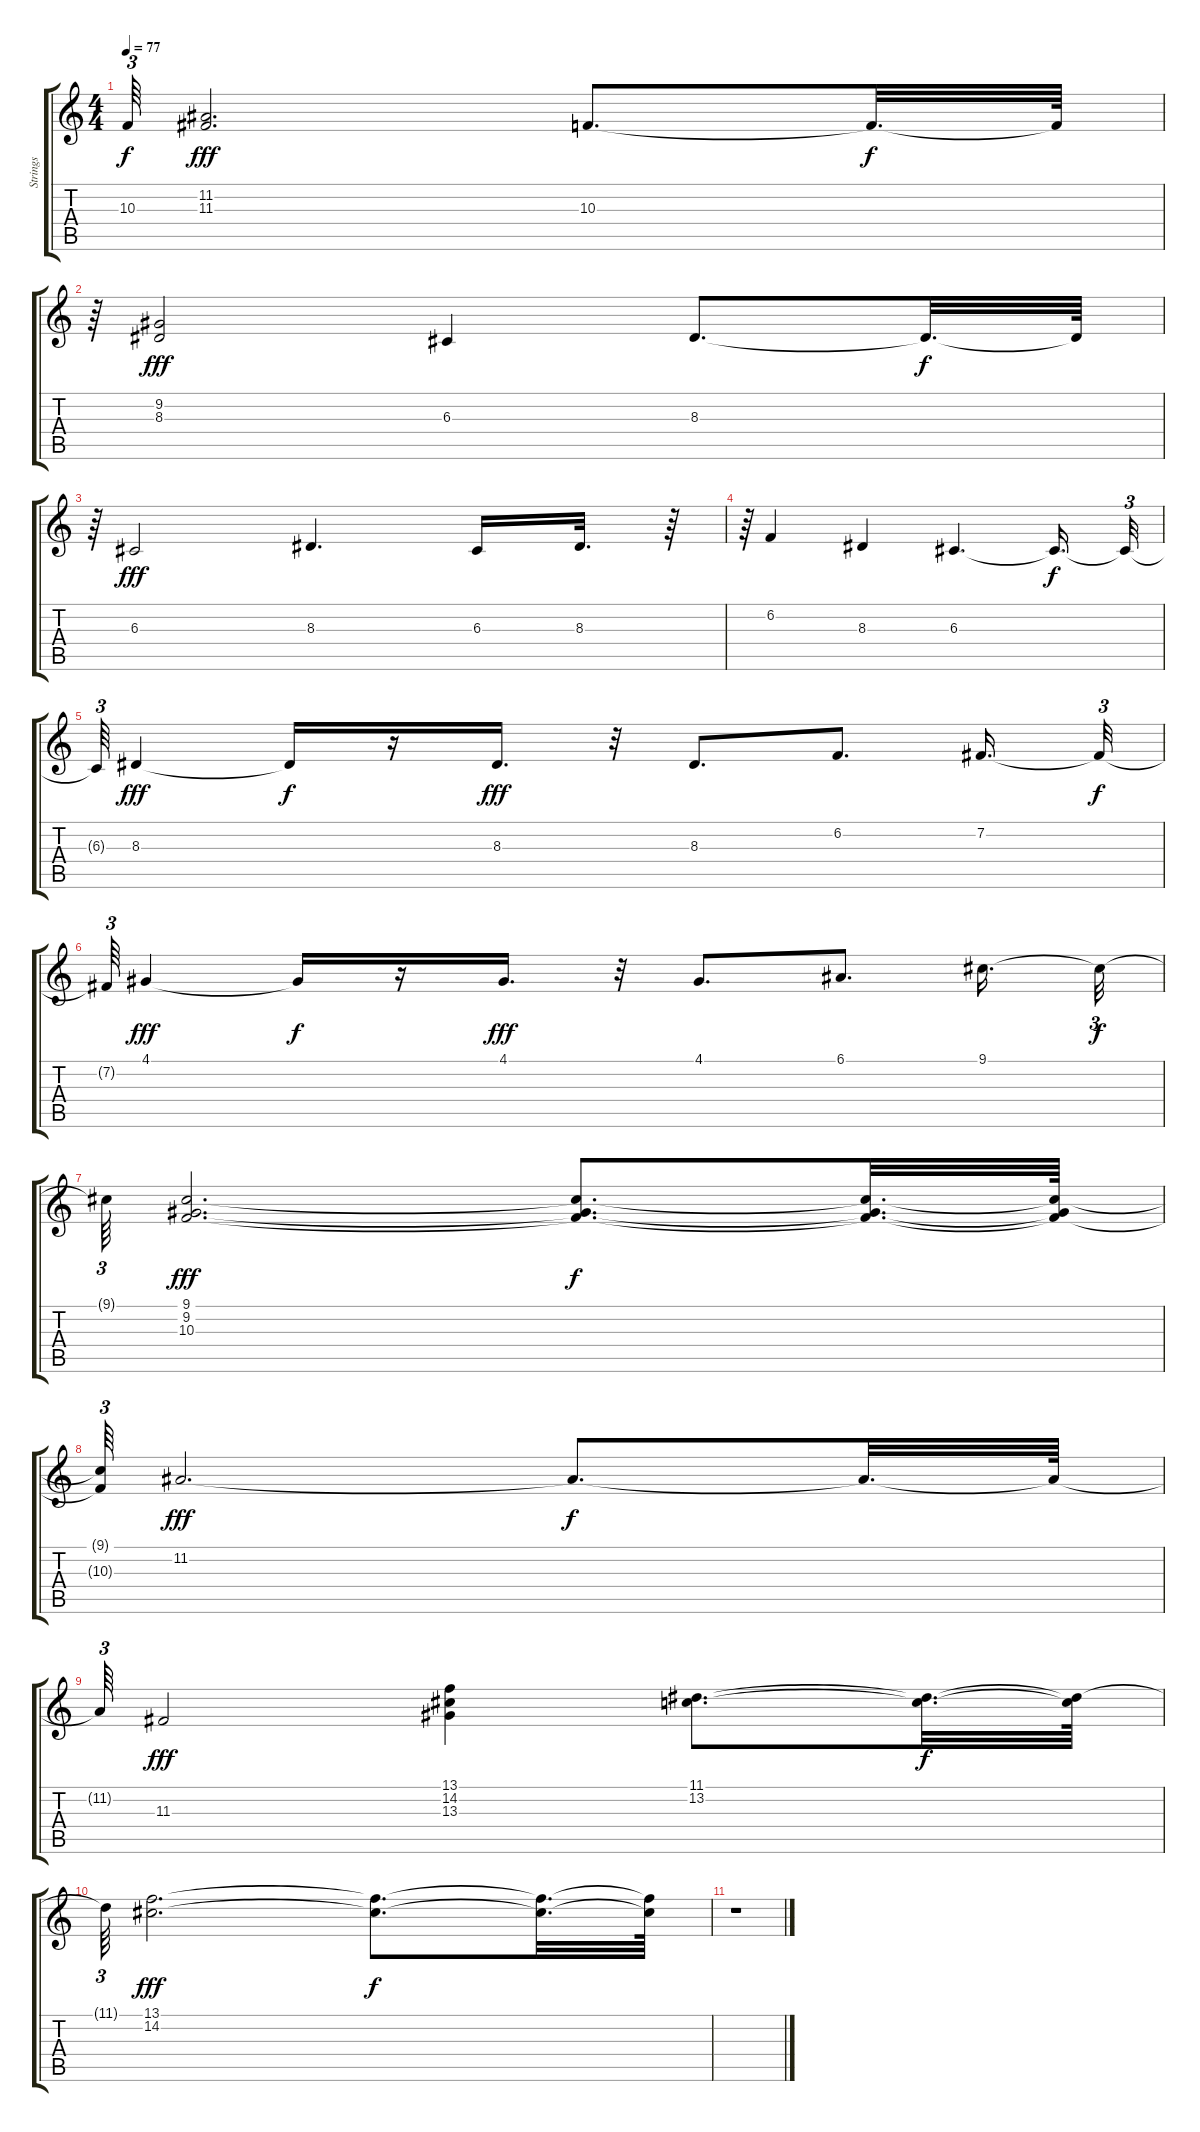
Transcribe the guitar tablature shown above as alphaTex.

\track ("Strings " "Strings ") {instrument stringensemble1}
\staff {score tabs}
\tuning (E4 B3 G3 D3 A2 E2) {hide}
\ts (4 4)
\tempo 77
\clef g2
\ks c
10.3{t}.64{tu (3 2) dy f} (11.2 11.3).2{d dy fff} 10.3.8{d} 10.3{t}.32{d dy f} 10.3{t}.64 |
r.64{tu (3 2)} (9.2 8.3).2{dy fff} 6.3.4 8.3.8{d} 8.3{t}.32{d dy f} 8.3{t}.64 |
r.64{tu (3 2)} 6.3.2{dy fff} 8.3.4{d} 6.3.16 8.3.32{d} r.64 |
r.64{tu (3 2)} 6.2.4 8.3.4 6.3.4{d} 6.3{t}.16{d dy f} 6.3{t}.32{tu (3 2)} |
6.3{t}.64{tu (3 2)} 8.3.4{dy fff} 8.3{t}.16{dy f} r.16 8.3.16{d dy fff} r.32 8.3.8{d} 6.2.8{d} 7.2.16{d} 7.2{t}.32{tu (3 2) dy f} |
7.2{t}.64{tu (3 2)} 4.1.4{dy fff} 4.1{t}.16{dy f} r.16 4.1.16{d dy fff} r.32 4.1.8{d} 6.1.8{d} 9.1.16{d} 9.1{t}.32{tu (3 2) dy f} |
9.1{t}.64{tu (3 2)} (9.1 9.2 10.3).2{d dy fff} (9.1{t} 9.2{t} 10.3{t}).8{d dy f} (9.1{t} 9.2{t} 10.3{t}).32{d} (9.1{t} 9.2{t} 10.3{t}).64 |
(9.1{t} 10.3{t}).64{tu (3 2)} 11.2.2{d dy fff} 11.2{t}.8{d dy f} 11.2{t}.32{d} 11.2{t}.64 |
11.2{t}.64{tu (3 2)} 11.3.2{dy fff} (13.1 14.2 13.3).4 (11.1 13.2).8{d} (11.1{t} 13.2{t}).32{d dy f} (11.1{t} 13.2{t}).64 |
11.1{t}.64{tu (3 2)} (13.1 14.2).2{d dy fff} (13.1{t} 14.2{t}).8{d dy f} (13.1{t} 14.2{t}).32{d} (13.1{t} 14.2{t}).64 |
r.1
